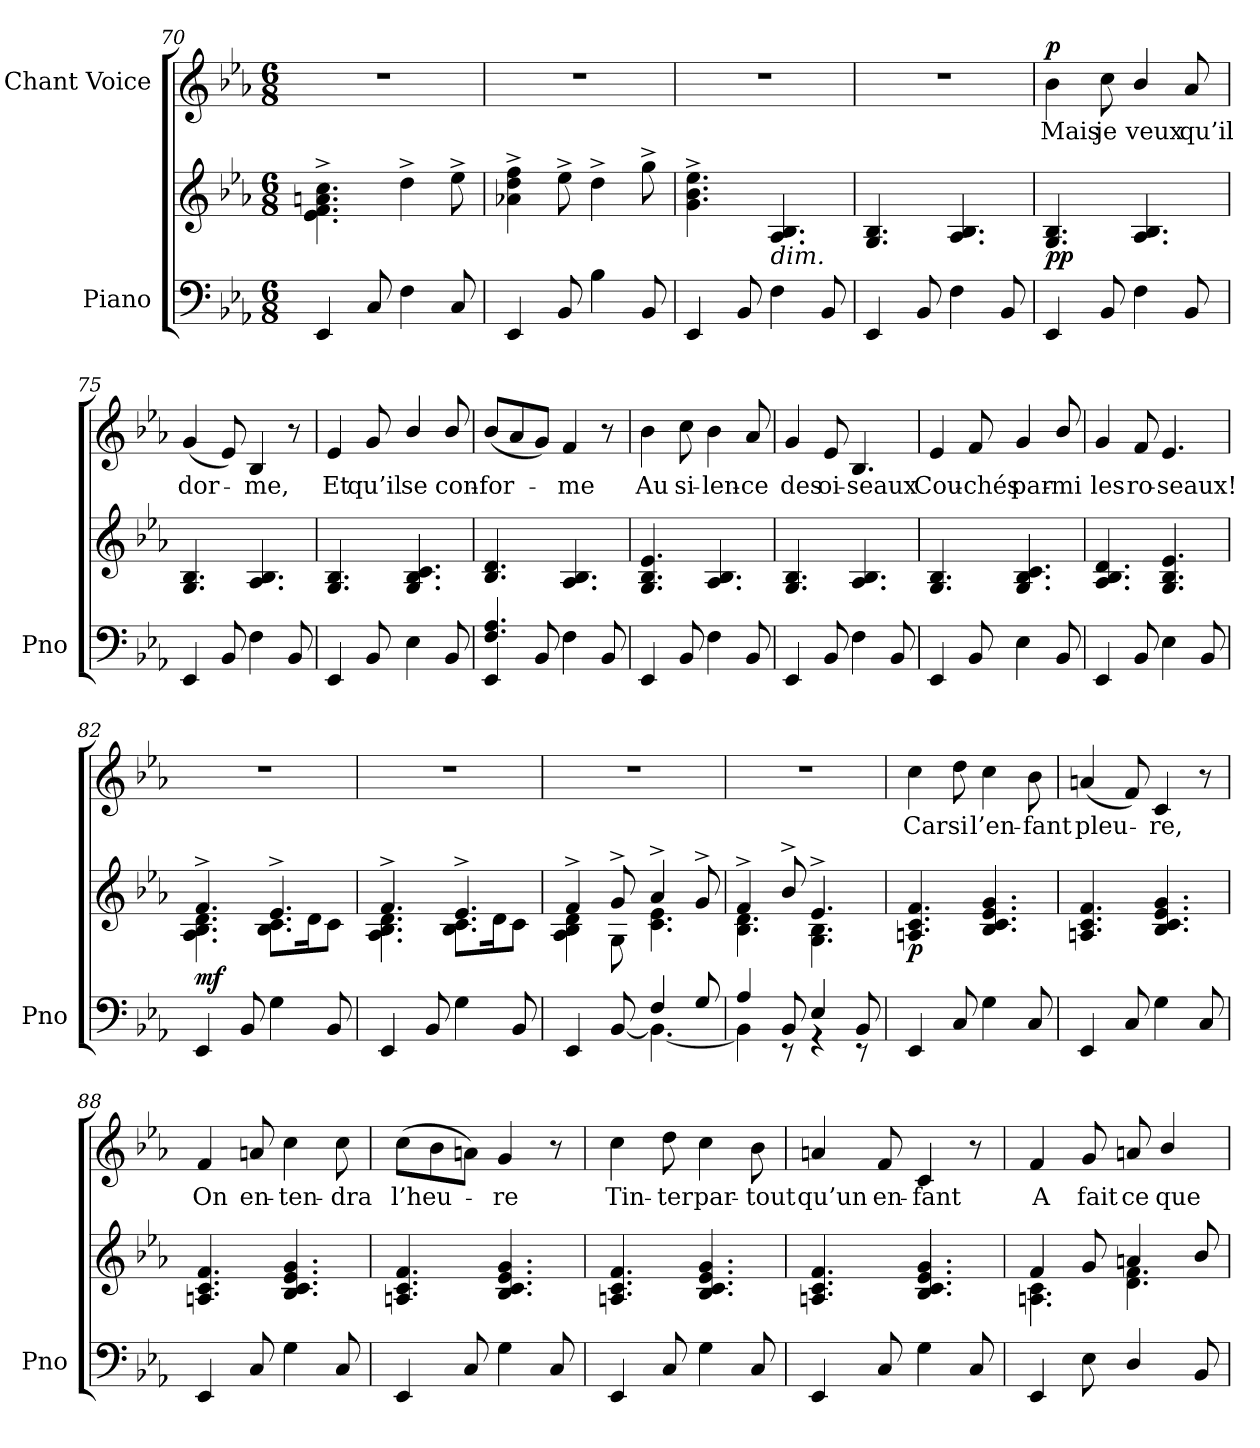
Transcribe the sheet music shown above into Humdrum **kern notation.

**kern	**kern	**dynam	**kern	**text	**dynam
*part2	*part2	*part2	*part1	*part1	*part1
*staff3	*staff2	*staff2/3	*staff1	*staff1	*staff1
*I"Piano	*	*	*I"Chant Voice	*	*
*I'Pno	*	*	*	*	*
!!LO:LB:g=z
*clefF4	*clefG2	*	*clefG2	*	*
*k[b-e-a-]	*k[b-e-a-]	*	*k[b-e-a-]	*	*
*M6/8	*M6/8	*	*M6/8	*	*
=70	=70	=70	=70	=70	=70
4EE-/	4.e-\^ 4.f\^ 4.an\^ 4.cc\^	.	2.r	.	.
8C/	.	.	.	.	.
4F\	4dd^\	.	.	.	.
8C/	8ee-^\	.	.	.	.
=71	=71	=71	=71	=71	=71
4EE-/	4a-X\^ 4dd\^ 4ff\^	.	2.r	.	.
8BB-/	8ee-^\	.	.	.	.
4B-\	4dd^\	.	.	.	.
8BB-/	8gg^\	.	.	.	.
=72	=72	=72	=72	=72	=72
4EE-/	4.g\^ 4.b-\^ 4.ee-\^	.	2.r	.	.
8BB-/	.	.	.	.	.
!	!LO:TX:b:i:t=dim.	!	!	!	!
4F\	4.A-/ 4.B-/	.	.	.	.
8BB-/	.	.	.	.	.
=73	=73	=73	=73	=73	=73
4EE-/	4.G/ 4.B-/	.	2.r	.	.
8BB-/	.	.	.	.	.
4F\	4.A-/ 4.B-/	.	.	.	.
8BB-/	.	.	.	.	.
=74	=74	=74	=74	=74	=74
!	!	!LO:DY:b	!	!LO:LY:b	!LO:DY:a
4EE-/	4.G/ 4.B-/	pp	4b-\	Mais	p
!	!	!	!	!LO:LY:b	!
8BB-/	.	.	8cc\	je	.
!	!	!	!	!LO:LY:b	!
4F\	4.A-/ 4.B-/	.	4b-/	veux	.
!	!	!	!	!LO:LY:b	!
8BB-/	.	.	8a-/	qu’il	.
=75	=75	=75	=75	=75	=75
!	!	!	!	!LO:LY:b	!
4EE-/	4.G/ 4.B-/	.	(4g/	dor-	.
8BB-/	.	.	8e-/)	.	.
!	!	!	!	!LO:LY:b	!
4F\	4.A-/ 4.B-/	.	4B-/	-me,	.
8BB-/	.	.	8r	.	.
!!LO:LB:g=z
=76	=76	=76	=76	=76	=76
!	!	!	!	!LO:LY:b	!
4EE-/	4.G/ 4.B-/	.	4e-/	Et	.
!	!	!	!	!LO:LY:b	!
8BB-/	.	.	8g/	qu’il	.
!	!	!	!	!LO:LY:b	!
4E-\	4.G/ 4.B-/ 4.c/	.	4b-/	se	.
!	!	!	!	!LO:LY:b	!
8BB-/	.	.	8b-/	con-	.
=77	=77	=77	=77	=77	=77
*^	*	*	*	*	*
!	!	!	!	!	!LO:LY:b	!
4EE-/	4.F/ 4.A-/	4.B-/ 4.d/	.	(8b-/L	-for-	.
.	.	.	.	8a-/	.	.
8BB-/	.	.	.	8g/J)	.	.
!	!	!	!	!	!LO:LY:b	!
4F\	4ryy	4.A-/ 4.B-/	.	4f/	-me	.
8BB-/	8ryy	.	.	8r	.	.
=78	=78	=78	=78	=78	=78	=78
!	!	!	!	!	!LO:LY:b	!
*v	*v	*	*	*	*	*
4EE-/	4.G/ 4.B-/ 4.e-/	.	4b-\	Au	.
!	!	!	!	!LO:LY:b	!
8BB-/	.	.	8cc\	si-	.
!	!	!	!	!LO:LY:b	!
4F\	4.A-/ 4.B-/	.	4b-\	-len-	.
!	!	!	!	!LO:LY:b	!
8BB-/	.	.	8a-/	-ce	.
=79	=79	=79	=79	=79	=79
!	!	!	!	!LO:LY:b	!
4EE-/	4.G/ 4.B-/	.	4g/	des	.
!	!	!	!	!LO:LY:b	!
8BB-/	.	.	8e-/	oi-	.
!	!	!	!	!LO:LY:b	!
4F\	4.A-/ 4.B-/	.	4.B-/	-seaux	.
8BB-/	.	.	.	.	.
=80	=80	=80	=80	=80	=80
!	!	!	!	!LO:LY:b	!
4EE-/	4.G/ 4.B-/	.	4e-/	Cou-	.
!	!	!	!	!LO:LY:b	!
8BB-/	.	.	8f/	-chés	.
!	!	!	!	!LO:LY:b	!
4E-\	4.G/ 4.B-/ 4.c/	.	4g/	par-	.
!	!	!	!	!LO:LY:b	!
8BB-/	.	.	8b-/	-mi	.
!!LO:PB:g=z
=81	=81	=81	=81	=81	=81
!	!	!	!	!LO:LY:b	!
4EE-/	4.A-/ 4.B-/ 4.d/	.	4g/	les	.
!	!	!	!	!LO:LY:b	!
8BB-/	.	.	8f/	ro-	.
!	!	!	!	!LO:LY:b	!
4E-\	4.G/ 4.B-/ 4.e-/	.	4.e-/	-seaux!	.
8BB-/	.	.	.	.	.
=82	=82	=82	=82	=82	=82
*	*^	*	*	*	*
!	!	!	!LO:DY:b	!	!	!
4EE-/	4.f^/	4.A-\ 4.B-\ 4.d\	mf	2.r	.	.
8BB-/	.	.	.	.	.	.
4G\	4.e-^/	8.B-\ 8.c\L	.	.	.	.
.	.	16d\K	.	.	.	.
8BB-/	.	8c\J	.	.	.	.
=83	=83	=83	=83	=83	=83	=83
4EE-/	4.f^/	4.A-\ 4.B-\ 4.d\	.	2.r	.	.
8BB-/	.	.	.	.	.	.
4G\	4.e-^/	8.B-\ 8.c\L	.	.	.	.
.	.	16d\K	.	.	.	.
8BB-/	.	8c\J	.	.	.	.
=84	=84	=84	=84	=84	=84	=84
*^	*	*	*	*	*	*
4EE-/	4ryy	4f^/	4A-\ 4B-\ 4d\	.	2.r	.	.
[<8BB-/	8ryy	8g^/	8G\	.	.	.	.
4F/	4.BB-\_	4a-^/	4.c\ 4.e-\	.	.	.	.
8G/	.	8g^/	.	.	.	.	.
=85	=85	=85	=85	=85	=85	=85	=85
4A-/	4BB-\]	4f^/	4.B-\ 4.d\	.	2.r	.	.
8BB-/	8r	8b-^/	.	.	.	.	.
4E-/	4r	4.e-^/	4.G\ 4.B-\	.	.	.	.
8BB-/	8r	.	.	.	.	.	.
*	*	*v	*v	*	*	*	*
!!LO:LB:g=z
=86	=86	=86	=86	=86	=86	=86
!	!	!	!LO:DY:b	!	!LO:LY:b	!
*v	*v	*	*	*	*	*
4EE-/	4.An/ 4.c/ 4.f/	p	4cc\	Car	.
!	!	!	!	!LO:LY:b	!
8C/	.	.	8dd\	si	.
!	!	!	!	!LO:LY:b	!
4G\	4.B-/ 4.c/ 4.e-/ 4.g/	.	4cc\	l’en-	.
!	!	!	!	!LO:LY:b	!
8C/	.	.	8b-\	-fant	.
=87	=87	=87	=87	=87	=87
!	!	!	!	!LO:LY:b	!
4EE-/	4.An/ 4.c/ 4.f/	.	(4an/	pleu-	.
8C/	.	.	8f/)	.	.
!	!	!	!	!LO:LY:b	!
4G\	4.B-/ 4.c/ 4.e-/ 4.g/	.	4c/	-re,	.
8C/	.	.	8r	.	.
=88	=88	=88	=88	=88	=88
!	!	!	!	!LO:LY:b	!
4EE-/	4.An/ 4.c/ 4.f/	.	4f/	On	.
!	!	!	!	!LO:LY:b	!
8C/	.	.	8an/	en-	.
!	!	!	!	!LO:LY:b	!
4G\	4.B-/ 4.c/ 4.e-/ 4.g/	.	4cc\	-ten-	.
!	!	!	!	!LO:LY:b	!
8C/	.	.	8cc\	-dra	.
=89	=89	=89	=89	=89	=89
!	!	!	!	!LO:LY:b	!
4EE-/	4.An/ 4.c/ 4.f/	.	(8cc\L	l’heu-	.
.	.	.	8b-\	.	.
8C/	.	.	8an\J)	.	.
!	!	!	!	!LO:LY:b	!
4G\	4.B-/ 4.c/ 4.e-/ 4.g/	.	4g/	-re	.
8C/	.	.	8r	.	.
=90	=90	=90	=90	=90	=90
!	!	!	!	!LO:LY:b	!
4EE-/	4.An/ 4.c/ 4.f/	.	4cc\	Tin-	.
!	!	!	!	!LO:LY:b	!
8C/	.	.	8dd\	-ter	.
!	!	!	!	!LO:LY:b	!
4G\	4.B-/ 4.c/ 4.e-/ 4.g/	.	4cc\	par-	.
!	!	!	!	!LO:LY:b	!
8C/	.	.	8b-\	-tout	.
!!LO:LB:g=z
=91	=91	=91	=91	=91	=91
!	!	!	!	!LO:LY:b	!
4EE-/	4.An/ 4.c/ 4.f/	.	4an/	qu’un	.
!	!	!	!	!LO:LY:b	!
8C/	.	.	8f/	en-	.
!	!	!	!	!LO:LY:b	!
4G\	4.B-/ 4.c/ 4.e-/ 4.g/	.	4c/	-fant	.
8C/	.	.	8r	.	.
=92	=92	=92	=92	=92	=92
*	*^	*	*	*	*
!	!	!	!	!	!LO:LY:b	!
4EE-/	4f/	4.An\ 4.c\	.	4f/	A	.
!	!	!	!	!	!LO:LY:b	!
8E-\	8g/	.	.	8g/	fait	.
!	!	!	!	!	!LO:LY:b	!
4D/	4an/	4.d\ 4.f\	.	8an/	ce	.
!	!	!	!	!	!LO:LY:b	!
.	.	.	.	4b-/	que	.
8BB-/	8b-/	.	.	.	.	.
*	*v	*v	*	*	*	*
=	=	=	=	=	=
*-	*-	*-	*-	*-	*-
